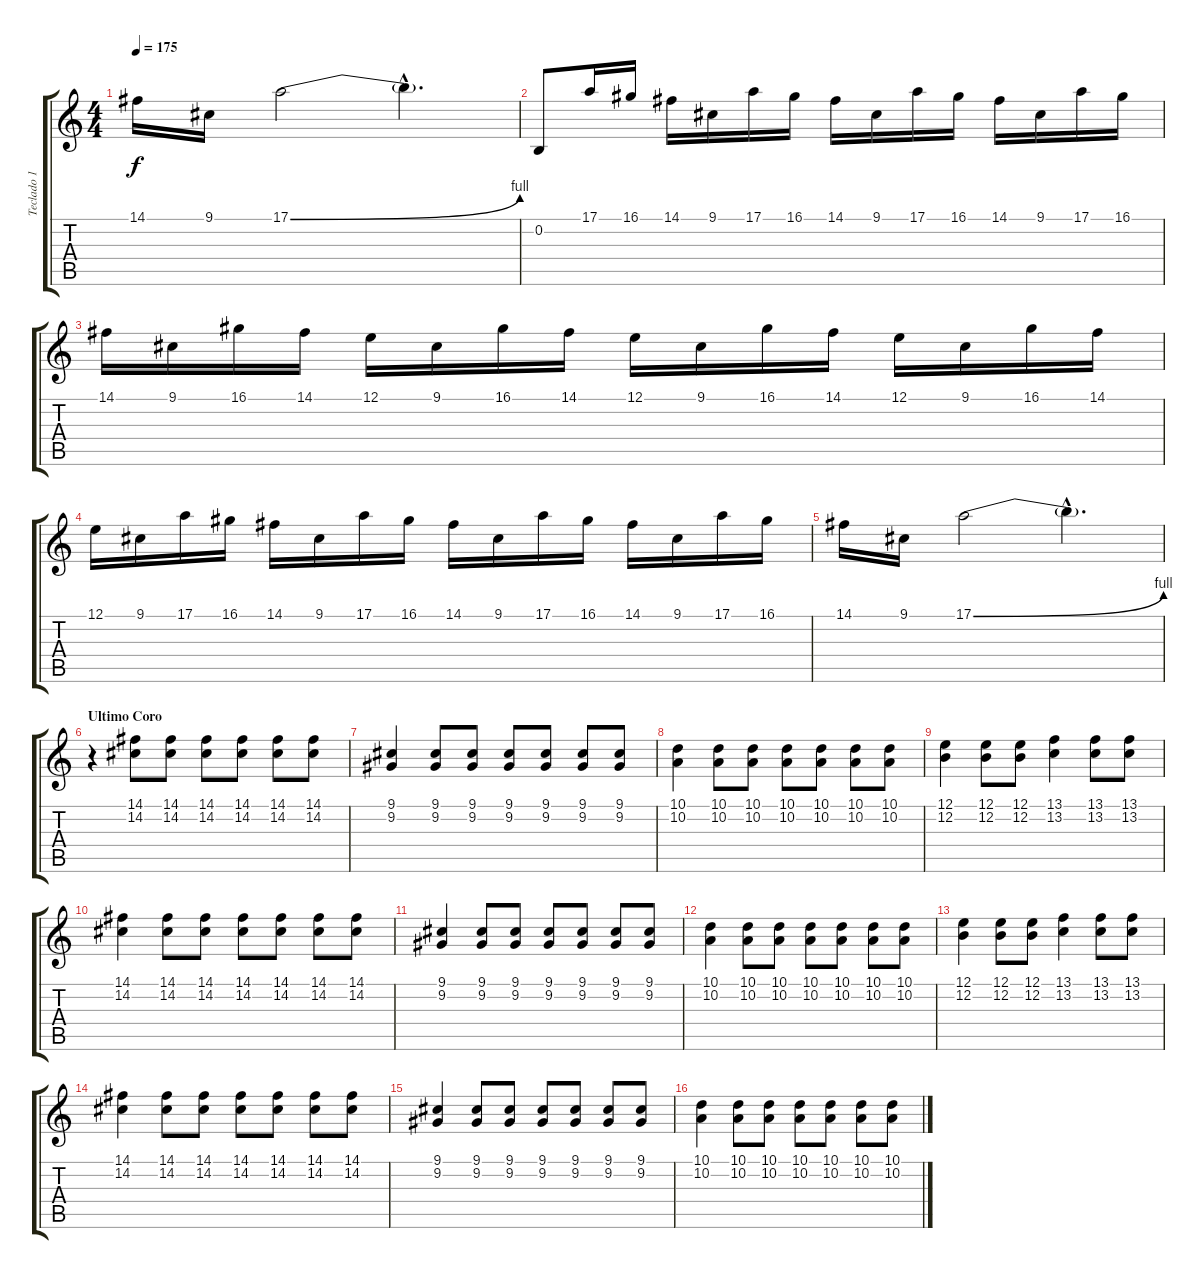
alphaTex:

\track ("Teclado 1" "Teclado 1") {instrument brightacousticpiano}
\staff {score tabs}
\tuning (E4 B3 G3 D3 A2 E2) {hide}
\ts (4 4)
\tempo 175
\clef g2
\ks c
14.1.16{dy f} 9.1.16 17.1{be (bend 0 0 60 4)}.2 17.1{hac t}.4{d} |
0.2.8 17.1.16 16.1.16 14.1.16 9.1.16 17.1.16 16.1.16 14.1.16 9.1.16 17.1.16 16.1.16 14.1.16 9.1.16 17.1.16 16.1.16 |
14.1.16 9.1.16 16.1.16 14.1.16 12.1.16 9.1.16 16.1.16 14.1.16 12.1.16 9.1.16 16.1.16 14.1.16 12.1.16 9.1.16 16.1.16 14.1.16 |
12.1.16 9.1.16 17.1.16 16.1.16 14.1.16 9.1.16 17.1.16 16.1.16 14.1.16 9.1.16 17.1.16 16.1.16 14.1.16 9.1.16 17.1.16 16.1.16 |
14.1.16 9.1.16 17.1{be (bend 0 0 60 4)}.2 17.1{hac t}.4{d} |
\section ("" "Ultimo Coro")
r.4{instrument brightacousticpiano} (14.1 14.2).8 (14.1 14.2).8 (14.1 14.2).8 (14.1 14.2).8 (14.1 14.2).8 (14.1 14.2).8 |
(9.1 9.2).4 (9.1 9.2).8 (9.1 9.2).8 (9.1 9.2).8 (9.1 9.2).8 (9.1 9.2).8 (9.1 9.2).8 |
(10.1 10.2).4 (10.1 10.2).8 (10.1 10.2).8 (10.1 10.2).8 (10.1 10.2).8 (10.1 10.2).8 (10.1 10.2).8 |
(12.1 12.2).4 (12.1 12.2).8 (12.1 12.2).8 (13.1 13.2).4 (13.1 13.2).8 (13.1 13.2).8 |
(14.1 14.2).4{instrument brightacousticpiano} (14.1 14.2).8 (14.1 14.2).8 (14.1 14.2).8 (14.1 14.2).8 (14.1 14.2).8 (14.1 14.2).8 |
(9.1 9.2).4 (9.1 9.2).8 (9.1 9.2).8 (9.1 9.2).8 (9.1 9.2).8 (9.1 9.2).8 (9.1 9.2).8 |
(10.1 10.2).4 (10.1 10.2).8 (10.1 10.2).8 (10.1 10.2).8 (10.1 10.2).8 (10.1 10.2).8 (10.1 10.2).8 |
(12.1 12.2).4 (12.1 12.2).8 (12.1 12.2).8 (13.1 13.2).4 (13.1 13.2).8 (13.1 13.2).8 |
(14.1 14.2).4{instrument brightacousticpiano} (14.1 14.2).8 (14.1 14.2).8 (14.1 14.2).8 (14.1 14.2).8 (14.1 14.2).8 (14.1 14.2).8 |
(9.1 9.2).4 (9.1 9.2).8 (9.1 9.2).8 (9.1 9.2).8 (9.1 9.2).8 (9.1 9.2).8 (9.1 9.2).8 |
(10.1 10.2).4 (10.1 10.2).8 (10.1 10.2).8 (10.1 10.2).8 (10.1 10.2).8 (10.1 10.2).8 (10.1 10.2).8
